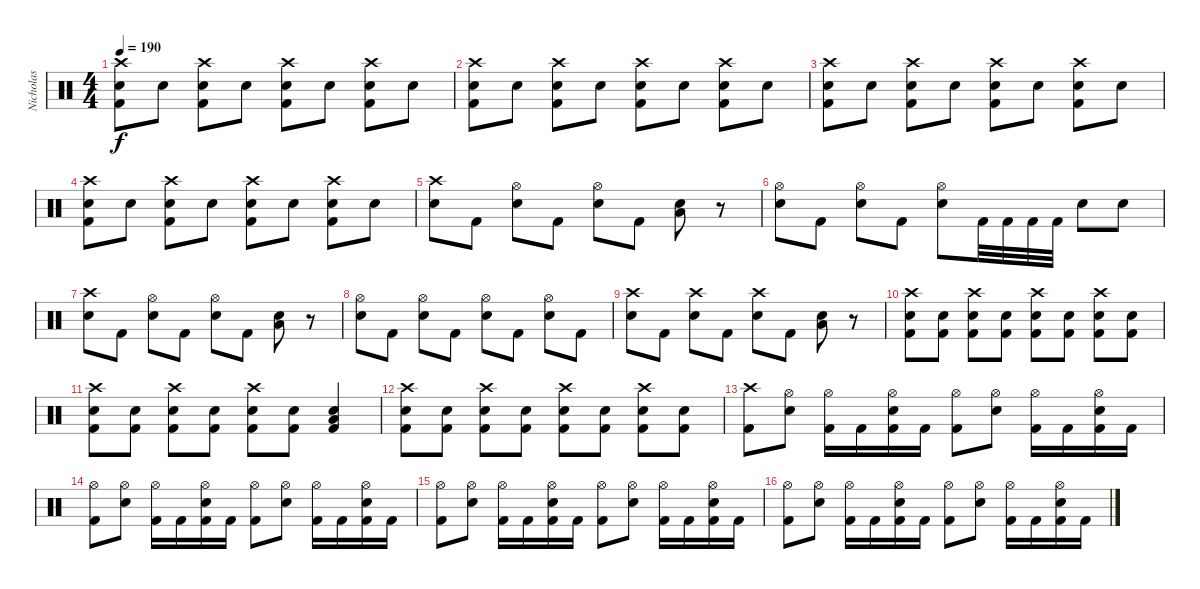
\track ("Nicholas" "Nicholas") {instrument percussion}
\staff {score}
\articulation defaults
\ts (4 4)
\tempo 190
\clef neutral
\ks c
("Kick (hit) 2" "Snare (hit) 2" "Crash high (hit)").8{dy f} "Snare (hit) 2".8 ("Kick (hit) 2" "Snare (hit) 2" "Crash high (hit)").8 "Snare (hit) 2".8 ("Kick (hit) 2" "Snare (hit) 2" "Crash high (hit)").8 "Snare (hit) 2".8 ("Kick (hit) 2" "Snare (hit) 2" "Crash high (hit)").8 "Snare (hit) 2".8 |
("Kick (hit) 2" "Snare (hit) 2" "Crash high (hit)").8 "Snare (hit) 2".8 ("Kick (hit) 2" "Snare (hit) 2" "Crash high (hit)").8 "Snare (hit) 2".8 ("Kick (hit) 2" "Snare (hit) 2" "Crash high (hit)").8 "Snare (hit) 2".8 ("Kick (hit) 2" "Snare (hit) 2" "Crash high (hit)").8 "Snare (hit) 2".8 |
("Kick (hit) 2" "Snare (hit) 2" "Crash high (hit)").8 "Snare (hit) 2".8 ("Kick (hit) 2" "Snare (hit) 2" "Crash high (hit)").8 "Snare (hit) 2".8 ("Kick (hit) 2" "Snare (hit) 2" "Crash high (hit)").8 "Snare (hit) 2".8 ("Kick (hit) 2" "Snare (hit) 2" "Crash high (hit)").8 "Snare (hit) 2".8 |
("Kick (hit) 2" "Snare (hit) 2" "Crash high (hit)").8 "Snare (hit) 2".8 ("Kick (hit) 2" "Snare (hit) 2" "Crash high (hit)").8 "Snare (hit) 2".8 ("Kick (hit) 2" "Snare (hit) 2" "Crash high (hit)").8 "Snare (hit) 2".8 ("Kick (hit) 2" "Snare (hit) 2" "Crash high (hit)").8 "Snare (hit) 2".8 |
("Snare (hit) 2" "Crash high (hit)").8 "Kick (hit) 2".8 ("Snare (hit) 2" "Hi-Hat (open)").8 "Kick (hit) 2".8 ("Snare (hit) 2" "Hi-Hat (open)").8 "Kick (hit) 2".8 ("Snare (hit) 2" "Low Tom (hit)").8 r.8 |
("Snare (hit) 2" "Hi-Hat (open)").8 "Kick (hit) 2".8 ("Snare (hit) 2" "Hi-Hat (open)").8 "Kick (hit) 2".8 ("Snare (hit) 2" "Hi-Hat (open)").8 "Kick (hit) 2".32 "Kick (hit) 2".32 "Kick (hit) 2".32 "Kick (hit) 2".32 "Snare (hit) 2".8 "Snare (hit) 2".8 |
("Snare (hit) 2" "Crash high (hit)").8 "Kick (hit) 2".8 ("Snare (hit) 2" "Hi-Hat (open)").8 "Kick (hit) 2".8 ("Snare (hit) 2" "Hi-Hat (open)").8 "Kick (hit) 2".8 ("Snare (hit) 2" "Low Tom (hit)").8 r.8 |
("Snare (hit) 2" "Hi-Hat (open)").8 "Kick (hit) 2".8 ("Snare (hit) 2" "Hi-Hat (open)").8 "Kick (hit) 2".8 ("Snare (hit) 2" "Hi-Hat (open)").8 "Kick (hit) 2".8 ("Snare (hit) 2" "Hi-Hat (open)").8 "Kick (hit) 2".8 |
("Snare (hit) 2" "Crash high (hit)").8 "Kick (hit) 2".8 ("Snare (hit) 2" "Crash high (hit)").8 "Kick (hit) 2".8 ("Snare (hit) 2" "Crash high (hit)").8 "Kick (hit) 2".8 ("Snare (hit) 2" "Low Tom (hit)").8 r.8 |
("Kick (hit) 2" "Snare (hit) 2" "Crash high (hit)").8 ("Kick (hit) 2" "Snare (hit) 2").8 ("Kick (hit) 2" "Snare (hit) 2" "Crash high (hit)").8 ("Kick (hit) 2" "Snare (hit) 2").8 ("Kick (hit) 2" "Snare (hit) 2" "Crash high (hit)").8 ("Kick (hit) 2" "Snare (hit) 2").8 ("Kick (hit) 2" "Snare (hit) 2" "Crash high (hit)").8 ("Kick (hit) 2" "Snare (hit) 2").8 |
("Kick (hit) 2" "Snare (hit) 2" "Crash high (hit)").8 ("Kick (hit) 2" "Snare (hit) 2").8 ("Kick (hit) 2" "Snare (hit) 2" "Crash high (hit)").8 ("Kick (hit) 2" "Snare (hit) 2").8 ("Kick (hit) 2" "Snare (hit) 2" "Crash high (hit)").8 ("Kick (hit) 2" "Snare (hit) 2").8 ("Kick (hit) 2" "Snare (hit) 2" "Low Tom (hit)").4 |
("Kick (hit) 2" "Snare (hit) 2" "Crash high (hit)").8 ("Kick (hit) 2" "Snare (hit) 2").8 ("Kick (hit) 2" "Snare (hit) 2" "Crash high (hit)").8 ("Kick (hit) 2" "Snare (hit) 2").8 ("Kick (hit) 2" "Snare (hit) 2" "Crash high (hit)").8 ("Kick (hit) 2" "Snare (hit) 2").8 ("Kick (hit) 2" "Snare (hit) 2" "Crash high (hit)").8 ("Kick (hit) 2" "Snare (hit) 2").8 |
("Kick (hit) 2" "Crash high (hit)").8 ("Snare (hit) 2" "Hi-Hat (open)").8 ("Kick (hit) 2" "Hi-Hat (open)").16 "Kick (hit) 2".16 ("Kick (hit) 2" "Snare (hit) 2" "Hi-Hat (open)").16 "Kick (hit) 2".16 ("Kick (hit) 2" "Hi-Hat (open)").8 ("Snare (hit) 2" "Hi-Hat (open)").8 ("Kick (hit) 2" "Hi-Hat (open)").16 "Kick (hit) 2".16 ("Kick (hit) 2" "Snare (hit) 2" "Hi-Hat (open)").16 "Kick (hit) 2".16 |
("Kick (hit) 2" "Hi-Hat (open)").8 ("Snare (hit) 2" "Hi-Hat (open)").8 ("Kick (hit) 2" "Hi-Hat (open)").16 "Kick (hit) 2".16 ("Kick (hit) 2" "Snare (hit) 2" "Hi-Hat (open)").16 "Kick (hit) 2".16 ("Kick (hit) 2" "Hi-Hat (open)").8 ("Snare (hit) 2" "Hi-Hat (open)").8 ("Kick (hit) 2" "Hi-Hat (open)").16 "Kick (hit) 2".16 ("Kick (hit) 2" "Snare (hit) 2" "Hi-Hat (open)").16 "Kick (hit) 2".16 |
("Kick (hit) 2" "Hi-Hat (open)").8 ("Snare (hit) 2" "Hi-Hat (open)").8 ("Kick (hit) 2" "Hi-Hat (open)").16 "Kick (hit) 2".16 ("Kick (hit) 2" "Snare (hit) 2" "Hi-Hat (open)").16 "Kick (hit) 2".16 ("Kick (hit) 2" "Hi-Hat (open)").8 ("Snare (hit) 2" "Hi-Hat (open)").8 ("Kick (hit) 2" "Hi-Hat (open)").16 "Kick (hit) 2".16 ("Kick (hit) 2" "Snare (hit) 2" "Hi-Hat (open)").16 "Kick (hit) 2".16 |
("Kick (hit) 2" "Hi-Hat (open)").8 ("Snare (hit) 2" "Hi-Hat (open)").8 ("Kick (hit) 2" "Hi-Hat (open)").16 "Kick (hit) 2".16 ("Kick (hit) 2" "Snare (hit) 2" "Hi-Hat (open)").16 "Kick (hit) 2".16 ("Kick (hit) 2" "Hi-Hat (open)").8 ("Snare (hit) 2" "Hi-Hat (open)").8 ("Kick (hit) 2" "Hi-Hat (open)").16 "Kick (hit) 2".16 ("Kick (hit) 2" "Snare (hit) 2" "Hi-Hat (open)").16 "Kick (hit) 2".16
